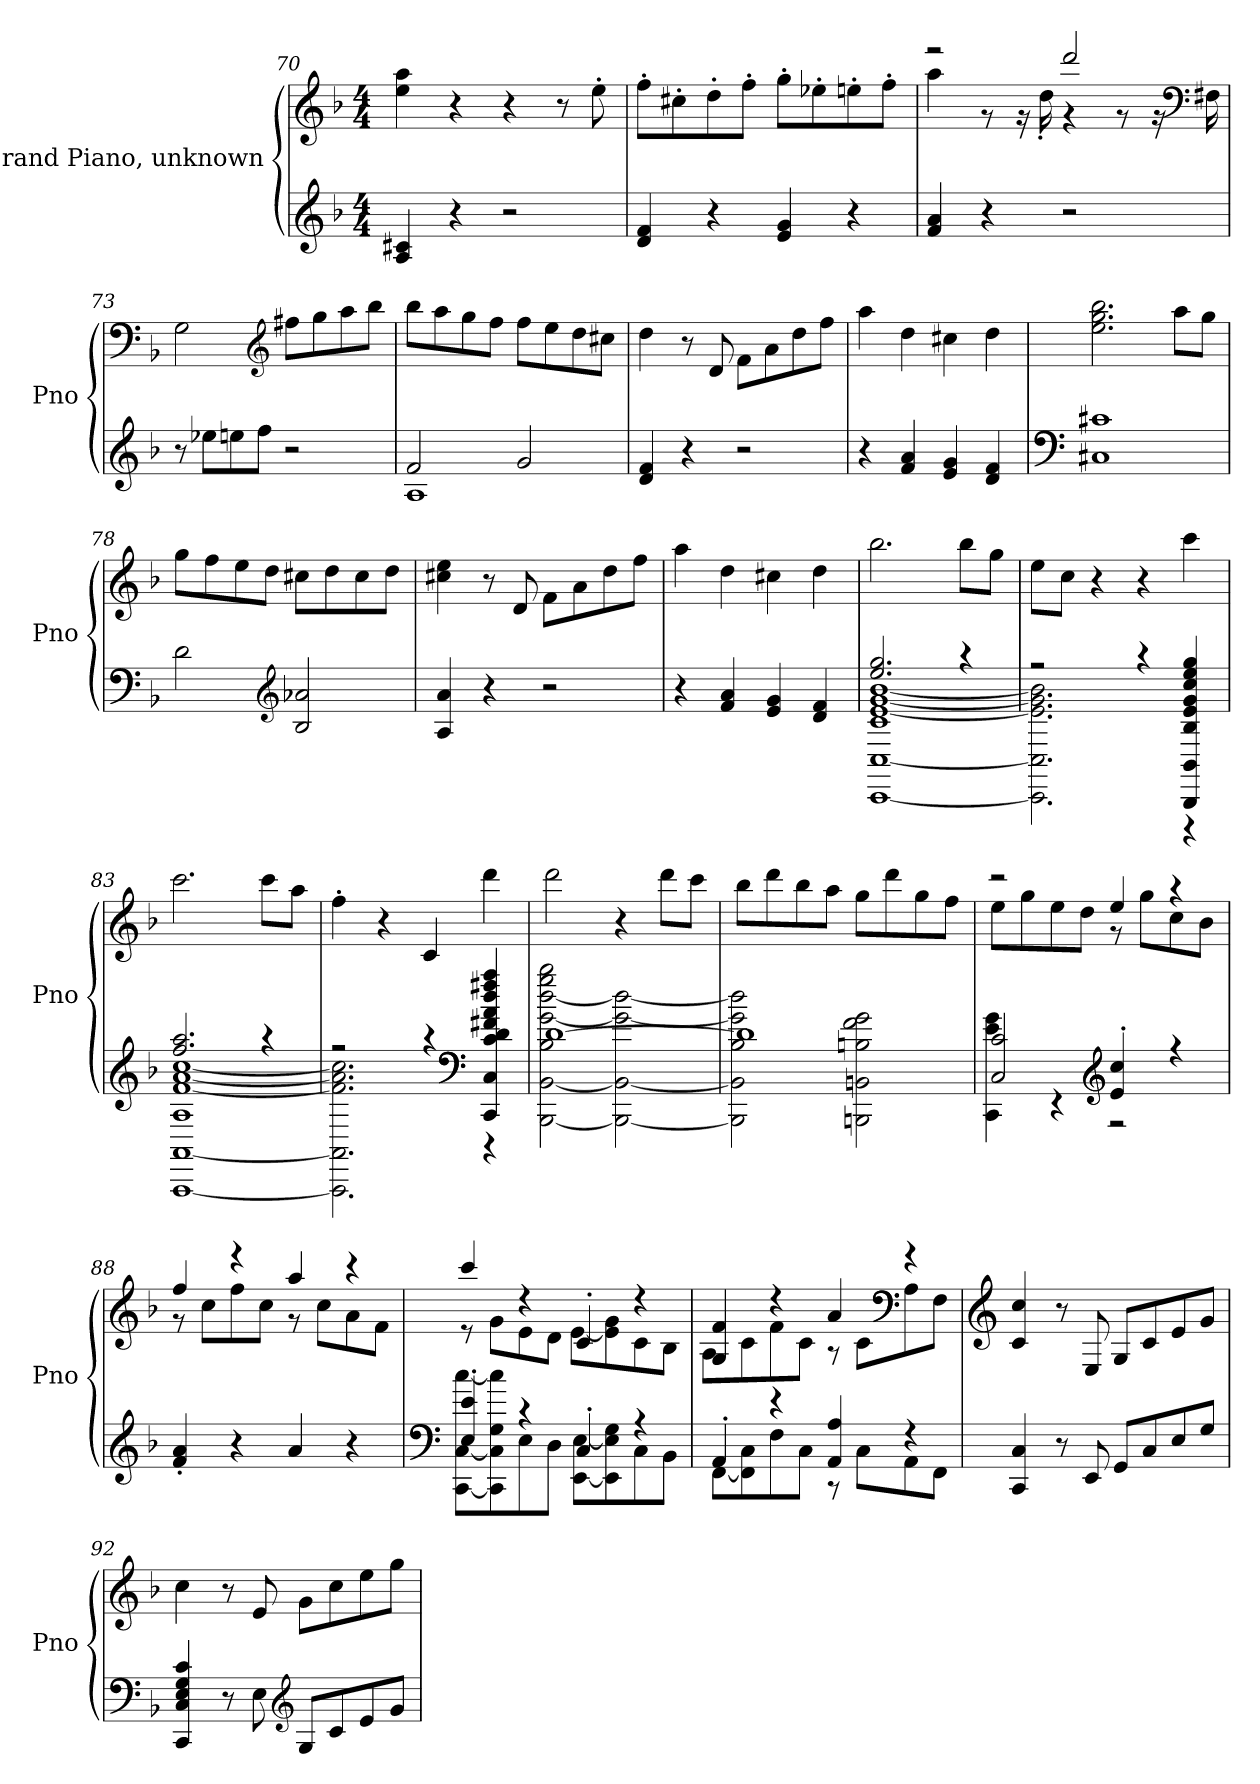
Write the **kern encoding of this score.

**kern	**kern
*part1	*part1
*staff2	*staff1
*I"Grand Piano, unknown	*
*I'Pno	*
*clefG2	*clefG2
*k[b-]	*k[b-]
*M4/4	*M4/4
=70	=70
4A/ 4c#X/	4ee\ 4aa\
4r	4r
2r	4r
.	8r
.	8ee'\
=71	=71
4d/ 4f/	8ff'\L
.	8cc#X'\
4r	8dd'\
.	8ff'\J
4e/ 4g/	8gg'\L
.	8ee-X'\
4r	8een'\
.	8ff'\J
!!LO:LB:g=z
=72	=72
*	*^
4f/ 4a/	2r	4aa\
4r	.	8r
.	.	16r
.	.	16dd'\
2r	2ddd/	4r
.	.	8r
.	.	16r
*	*clefF4	*
.	.	16F#X\
*	*v	*v
=73	=73
8r	2G\
8ee-X\L	.
8een\	.
8ff\J	.
*	*clefG2
2r	8ff#X\L
.	8gg\
.	8aa\
.	8bb-\J
=74	=74
*^	*
2f/	1A	8bb-\L
.	.	8aa\
.	.	8gg\
.	.	8ff\J
2g/	.	8ff\L
.	.	8ee\
.	.	8dd\
.	.	8cc#X\J
*v	*v	*
=75	=75
4d/ 4f/	4dd\
4r	8r
.	8d/
2r	8f\L
.	8a\
.	8dd\
.	8ff\J
=76	=76
4r	4aa\
4f/ 4a/	4dd\
4e/ 4g/	4cc#X\
4d/ 4f/	4dd\
!!LO:LB:g=z
=77	=77
*clefF4	*
1C#X 1c#X	2.ee\ 2.gg\ 2.bb-\
.	8aa\L
.	8gg\J
=78	=78
2d\	8gg\L
.	8ff\
.	8ee\
.	8dd\J
*clefG2	*
2B-/ 2a-X/	8cc#X\L
.	8dd\
.	8cc#\
.	8dd\J
=79	=79
4A/ 4a/	4cc#X\ 4ee\
4r	8r
.	8d/
2r	8f\L
.	8a\
.	8dd\
.	8ff\J
=80	=80
4r	4aa\
4f/ 4a/	4dd\
4e/ 4g/	4cc#X\
4d/ 4f/	4dd\
=81	=81
*^	*
2.ee/ 2.gg/	[1CC [1C 1c [1e [1g [1b-	2.bb-\
4r	.	8bb-\L
.	.	8gg\J
=82	=82	=82
2r	2.CC\] 2.C\] 2.e\] 2.g\] 2.b-\]	8ee\L
.	.	8cc\J
.	.	4r
4r	.	4r
4BBB-/ 4BB-/ 4B-/ 4e/ 4g/ 4cc/ 4ee/ 4gg/	4r	4ccc\
=83	=83	=83
2.ff/ 2.aa/	[1AAA [1AA 1A [1f [1a [1cc	2.ccc\
4r	.	8ccc\L
.	.	8aa\J
!!LO:PB:g=z
=84	=84	=84
2r	2.AAA\] 2.AA\] 2.f\] 2.a\] 2.cc\]	4ff'\
.	.	4r
4r	.	4c/
*clefF4	*	*
4CC/ 4C/ 4c/ 4d/ 4f#X/ 4a/ 4dd/ 4ff#X/ 4aa/	4r	4ddd\
=85	=85	=85
[1d	[2BBB-\ [2BB-\ 2B-\ [2g\ [2dd\ 2gg\ 2bb-\	2ddd\
.	2BBB-\_ 2BB-\_ 2g\_ 2dd\_	4r
.	.	8ddd\L
.	.	8ccc\J
=86	=86	=86
1d]	2BBB-\] 2BB-\] 2B-\ 2g\] 2dd\]	8bb-\L
.	.	8ddd\
.	.	8bb-\
.	.	8aa\J
.	2BBBn\ 2BBn\ 2Bn\ 2f\ 2g\	8gg\L
.	.	8ddd\
.	.	8gg\
.	.	8ff\J
=87	=87	=87
*	*	*^
2C/ 2c/	4CC\ 4e\ 4g\	2r	8ee\L
.	.	.	8gg\
.	4r	.	8ee\
.	.	.	8dd\J
*clefG2	*	*	*
4e/' 4cc/'	2r	4ee/	8r
.	.	.	8gg\L
4r	.	4r	8cc\
.	.	.	8b-\J
*v	*v	*	*
=88	=88	=88
4f/' 4a/'	4ff/	8r
.	.	8cc\L
4r	4r	8ff\
.	.	8cc\J
4a/	4aa/	8r
.	.	8cc\L
4r	4r	8a\
.	.	8f\J
!!LO:LB:g=z	!!
=89	=89	=89
*clefF4	*	*
*^	*	*
4E/' 4e/'	[8CC\ [8C\ [8cc\L	4ccc/	8r
.	8CC\] 8C\] 8G\ 8cc\]	.	8g\L
4r	8E\	4r	8e\
.	8D\J	.	8d\J
4C'/	[8EE\ [8E\L	4c'/	[8e\L
.	8EE\] 8E\] 8G\	.	8e\] 8g\
4r	8C\	4r	8c\
.	8BB-\J	.	8B-\J
=90	=90	=90	=90
4AA'/	[8FF\L	4G/ 4f/	8A\L
.	8FF\] 8C\	.	8c\
4r	8F\	4r	8f\
.	8C\J	.	8c\J
4AA/ 4A/	8r	4a/	8r
.	8C\L	.	8c\L
*	*	*clefF4	*
4r	8AA\	4r	8A\
.	8FF\J	.	8F\J
*v	*v	*	*
*	*v	*v
=91	=91
*	*clefG2
4CC/ 4C/	4c/ 4cc/
8r	8r
8EE/	8E/
8GG/L	8G/L
8C/	8c/
8E/	8e/
8G/J	8g/J
=92	=92
4CC/ 4C/ 4E/ 4G/ 4c/	4cc\
8r	8r
8E\	8e/
*clefG2	*
8G/L	8g\L
8c/	8cc\
8e/	8ee\
8g/J	8gg\J
=	=
*-	*-
